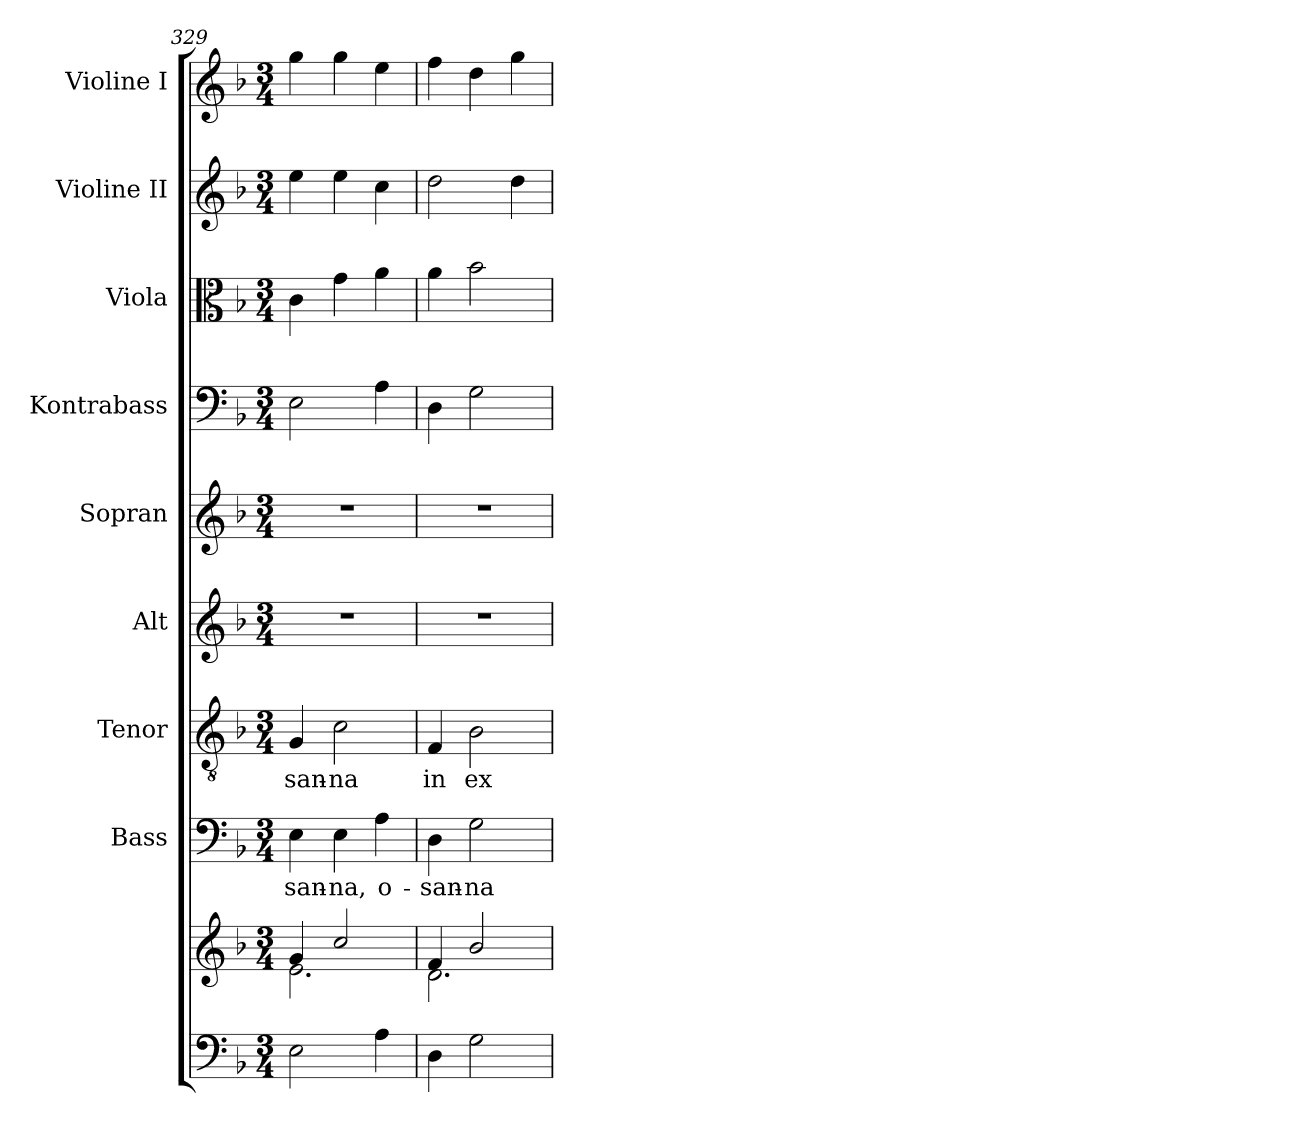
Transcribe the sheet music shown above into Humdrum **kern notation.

**kern	**kern	**kern	**text	**kern	**text	**kern	**kern	**kern	**kern	**kern	**kern
*part9	*part9	*part8	*part8	*part7	*part7	*part6	*part5	*part4	*part3	*part2	*part1
*staff10	*staff9	*staff8	*staff8	*staff7	*staff7	*staff6	*staff5	*staff4	*staff3	*staff2	*staff1
*	*	*I"Bass	*	*I"Tenor	*	*I"Alt	*I"Sopran	*I"Kontrabass	*I"Viola	*I"Violine II	*I"Violine I
*	*	*I'B.	*	*I'T.	*	*I'A.	*I'S.	*I'Kb.	*I'Vla.	*I'Vl. II	*I'Vl. I
!!LO:PB:g=z
*clefF4	*clefG2	*clefF4	*	*clefGv2	*	*clefG2	*clefG2	*clefF4	*clefC3	*clefG2	*clefG2
*	*	*	*	*	*	*	*	*ITrd7c12	*	*	*
*k[b-]	*k[b-]	*k[b-]	*	*k[b-]	*	*k[b-]	*k[b-]	*k[b-]	*k[b-]	*k[b-]	*k[b-]
*F:	*F:	*F:	*	*F:	*	*F:	*F:	*F:	*F:	*F:	*F:
*M3/4	*M3/4	*M3/4	*	*M3/4	*	*M3/4	*M3/4	*M3/4	*M3/4	*M3/4	*M3/4
=329	=329	=329	=329	=329	=329	=329	=329	=329	=329	=329	=329
*	*^	*	*	*	*	*	*	*	*	*	*
!	!	!	!	!LO:LY:b	!	!LO:LY:b	!	!	!	!	!	!
2E\	4g/	2.e\	4E\	-san-	4G/	-san-	2.r	2.r	2EE\	4c\	4ee\	4gg\
!	!	!	!	!LO:LY:b	!	!LO:LY:b	!	!	!	!	!	!
.	2cc/	.	4E\	-na,	2c\	-na	.	.	.	4g\	4ee\	4gg\
!	!	!	!	!LO:LY:b	!	!	!	!	!	!	!	!
4A\	.	.	4A\	o-	.	.	.	.	4AA\	4a\	4cc\	4ee\
=330	=330	=330	=330	=330	=330	=330	=330	=330	=330	=330	=330	=330
!	!	!	!	!LO:LY:b	!	!LO:LY:b	!	!	!	!	!	!
4D\	4f/	2.d\	4D\	-san-	4F/	in	2.r	2.r	4DD\	4a\	2dd\	4ff\
!	!	!	!	!LO:LY:b	!	!LO:LY:b	!	!	!	!	!	!
2G\	2b-/	.	2G\	-na	2B-\	ex-	.	.	2GG\	2b-\	.	4dd\
.	.	.	.	.	.	.	.	.	.	.	4dd\	4gg\
*	*v	*v	*	*	*	*	*	*	*	*	*	*
=	=	=	=	=	=	=	=	=	=	=	=
*-	*-	*-	*-	*-	*-	*-	*-	*-	*-	*-	*-
